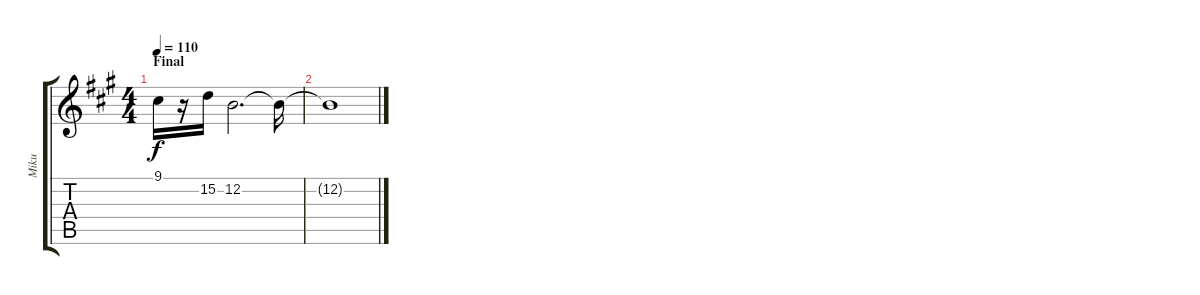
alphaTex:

\track ("Miku" "Miku") {instrument lead1square}
\staff {score tabs}
\tuning (E4 B3 G3 D3 A2 E2) {hide}
\ts (4 4)
\section ("" "Final")
\tempo 110
\clef g2
\ks a
9.1.16{dy f} r.16 15.2.16 12.2.2{d} 12.2{t}.16 |
12.2{t}.1
